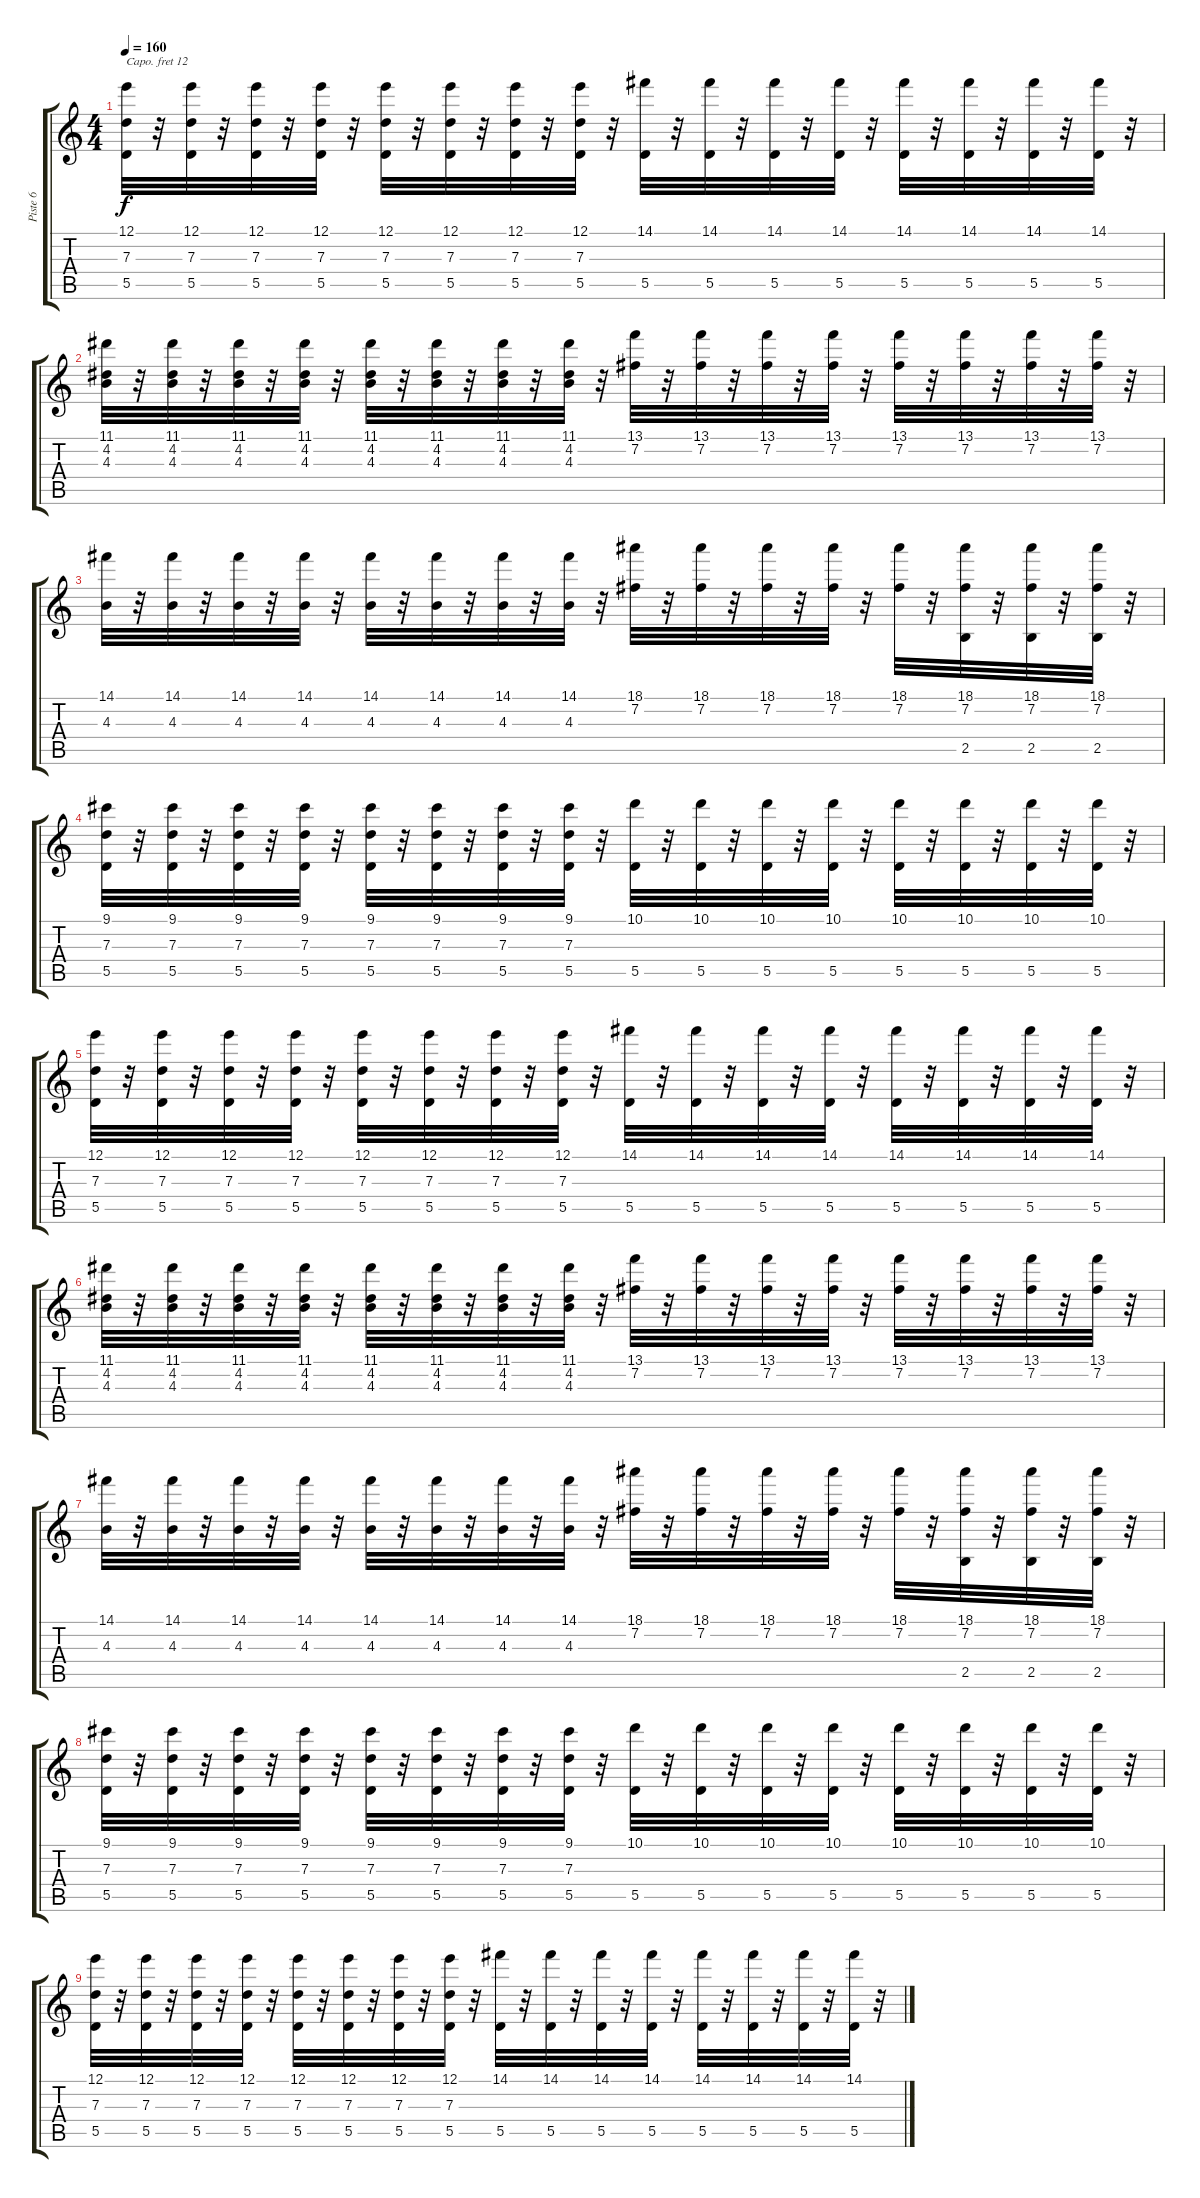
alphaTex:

\track ("Piste 6" "Piste 6") {instrument celesta}
\staff {score tabs}
\capo 12
\tuning (E4 B3 G3 D3 A2 E2) {hide}
\ts (4 4)
\tempo 160
\clef g2
\ks c
(12.1 7.3 5.5).32{dy f balance 0} r.32 (12.1 7.3 5.5).32 r.32 (12.1 7.3 5.5).32 r.32 (12.1 7.3 5.5).32 r.32 (12.1 7.3 5.5).32 r.32 (12.1 7.3 5.5).32 r.32 (12.1 7.3 5.5).32 r.32 (12.1 7.3 5.5).32 r.32 (14.1 5.5).32 r.32 (14.1 5.5).32 r.32 (14.1 5.5).32 r.32 (14.1 5.5).32 r.32 (14.1 5.5).32 r.32 (14.1 5.5).32 r.32 (14.1 5.5).32 r.32 (14.1 5.5).32 r.32 |
(11.1 4.2 4.3).32{balance 16} r.32 (11.1 4.2 4.3).32 r.32 (11.1 4.2 4.3).32 r.32 (11.1 4.2 4.3).32 r.32 (11.1 4.2 4.3).32 r.32 (11.1 4.2 4.3).32 r.32 (11.1 4.2 4.3).32 r.32 (11.1 4.2 4.3).32 r.32 (13.1 7.2).32 r.32 (13.1 7.2).32 r.32 (13.1 7.2).32 r.32 (13.1 7.2).32 r.32 (13.1 7.2).32 r.32 (13.1 7.2).32 r.32 (13.1 7.2).32 r.32 (13.1 7.2).32 r.32 |
(14.1 4.3).32{balance 0} r.32 (14.1 4.3).32 r.32 (14.1 4.3).32 r.32 (14.1 4.3).32 r.32 (14.1 4.3).32 r.32 (14.1 4.3).32 r.32 (14.1 4.3).32 r.32 (14.1 4.3).32 r.32 (18.1 7.2).32 r.32 (18.1 7.2).32 r.32 (18.1 7.2).32 r.32 (18.1 7.2).32 r.32 (18.1 7.2).32 r.32 (18.1 7.2 2.5).32 r.32 (18.1 7.2 2.5).32 r.32 (18.1 7.2 2.5).32 r.32 |
(9.1 7.3 5.5).32{balance 16} r.32 (9.1 7.3 5.5).32 r.32 (9.1 7.3 5.5).32 r.32 (9.1 7.3 5.5).32 r.32 (9.1 7.3 5.5).32 r.32 (9.1 7.3 5.5).32 r.32 (9.1 7.3 5.5).32 r.32 (9.1 7.3 5.5).32 r.32 (10.1 5.5).32 r.32 (10.1 5.5).32 r.32 (10.1 5.5).32 r.32 (10.1 5.5).32 r.32 (10.1 5.5).32 r.32 (10.1 5.5).32 r.32 (10.1 5.5).32 r.32 (10.1 5.5).32 r.32 |
(12.1 7.3 5.5).32{balance 0} r.32 (12.1 7.3 5.5).32 r.32 (12.1 7.3 5.5).32 r.32 (12.1 7.3 5.5).32 r.32 (12.1 7.3 5.5).32 r.32 (12.1 7.3 5.5).32 r.32 (12.1 7.3 5.5).32 r.32 (12.1 7.3 5.5).32 r.32 (14.1 5.5).32 r.32 (14.1 5.5).32 r.32 (14.1 5.5).32 r.32 (14.1 5.5).32 r.32 (14.1 5.5).32 r.32 (14.1 5.5).32 r.32 (14.1 5.5).32 r.32 (14.1 5.5).32 r.32 |
(11.1 4.2 4.3).32{balance 16} r.32 (11.1 4.2 4.3).32 r.32 (11.1 4.2 4.3).32 r.32 (11.1 4.2 4.3).32 r.32 (11.1 4.2 4.3).32 r.32 (11.1 4.2 4.3).32 r.32 (11.1 4.2 4.3).32 r.32 (11.1 4.2 4.3).32 r.32 (13.1 7.2).32 r.32 (13.1 7.2).32 r.32 (13.1 7.2).32 r.32 (13.1 7.2).32 r.32 (13.1 7.2).32 r.32 (13.1 7.2).32 r.32 (13.1 7.2).32 r.32 (13.1 7.2).32 r.32 |
(14.1 4.3).32{balance 0} r.32 (14.1 4.3).32 r.32 (14.1 4.3).32 r.32 (14.1 4.3).32 r.32 (14.1 4.3).32 r.32 (14.1 4.3).32 r.32 (14.1 4.3).32 r.32 (14.1 4.3).32 r.32 (18.1 7.2).32 r.32 (18.1 7.2).32 r.32 (18.1 7.2).32 r.32 (18.1 7.2).32 r.32 (18.1 7.2).32 r.32 (18.1 7.2 2.5).32 r.32 (18.1 7.2 2.5).32 r.32 (18.1 7.2 2.5).32 r.32 |
(9.1 7.3 5.5).32{balance 16} r.32 (9.1 7.3 5.5).32 r.32 (9.1 7.3 5.5).32 r.32 (9.1 7.3 5.5).32 r.32 (9.1 7.3 5.5).32 r.32 (9.1 7.3 5.5).32 r.32 (9.1 7.3 5.5).32 r.32 (9.1 7.3 5.5).32 r.32 (10.1 5.5).32 r.32 (10.1 5.5).32 r.32 (10.1 5.5).32 r.32 (10.1 5.5).32 r.32 (10.1 5.5).32 r.32 (10.1 5.5).32 r.32 (10.1 5.5).32 r.32 (10.1 5.5).32 r.32 |
(12.1 7.3 5.5).32{balance 0} r.32 (12.1 7.3 5.5).32 r.32 (12.1 7.3 5.5).32 r.32 (12.1 7.3 5.5).32 r.32 (12.1 7.3 5.5).32 r.32 (12.1 7.3 5.5).32 r.32 (12.1 7.3 5.5).32 r.32 (12.1 7.3 5.5).32 r.32 (14.1 5.5).32 r.32 (14.1 5.5).32 r.32 (14.1 5.5).32 r.32 (14.1 5.5).32 r.32 (14.1 5.5).32 r.32 (14.1 5.5).32 r.32 (14.1 5.5).32 r.32 (14.1 5.5).32 r.32
